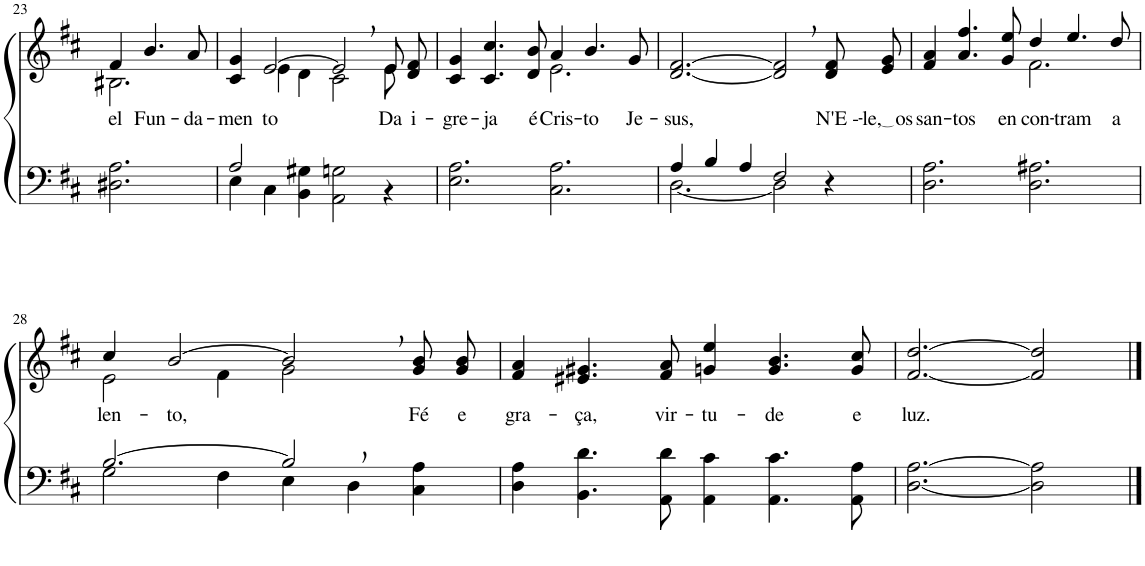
**kern	**kern	**text
*part2	*part1	*part1
*staff2	*staff1	*staff1
*I"Parte III e IV	*I"Parte I e II	*
!!LO:PB:g=z
*clefF4	*clefG2	*
*Trd1c2	*Trd1c2	*
*k[f#c#]	*k[f#c#]	*
*M6/4	*M6/4	*
=23	=23	=23
*	*^	*
!	!	!	!LO:LY:b
2.D#X\ 2.A\	4f#/	2.B#X\	el
!	!	!	!LO:LY:b
.	4.b/	.	Fun-
!	!	!	!LO:LY:b
.	8a/	.	-da-
=24	=24	=24	=24
*^	*	*	*
!	!	!	!	!LO:LY:b
2A/	4E\	4c#/ 4g/	4ryy	-men-
!	!	!	!	!LO:LY:b
.	4C#\	[2e/	4e\	-to
1ryy	4BB\ 4G#X\	.	4d\	.
.	2AA\ 2Gn\	2e,/]	2c#\	.
!	!	!	!	!LO:LY:b
.	4r	8e/L	8e\	Da
!	!	!	!	!LO:LY:b
.	.	8d/ 8f#/J	8ryy	i-
*v	*v	*	*	*
=25	=25	=25	=25
!	!	!	!LO:LY:b
2.E\ 2.A\	4c#/ 4g/	2.ryy	-gre-
!	!	!	!LO:LY:b
.	4.c#/ 4.cc#/	.	-ja
!	!	!	!LO:LY:b
.	8d/ 8b/	.	é
!	!	!	!LO:LY:b
2.C#\ 2.A\	4a/	2.e\	Cris-
!	!	!	!LO:LY:b
.	4.b/	.	-to
!	!	!	!LO:LY:b
.	8g/	.	Je-
*	*v	*v	*
=26	=26	=26
*^	*	*
!	!	!	!LO:LY:b
4A/	[2.D\	[2.d/ [2.f#/	-sus,
4B/	.	.	.
4A/	.	.	.
2F#/	2D\]	2d/], 2f#/],	.
!	!	!	!LO:LY:b
4r	4ryy	8d/ 8f#/L	N'E --
!	!	!	!LO:LY:b
.	.	8e/ 8g/J	le, os
*v	*v	*	*
=27	=27	=27
!	!	!LO:LY:b
*	*^	*
2.D\ 2.A\	4f#/ 4a/	2.ryy	san-
!	!	!	!LO:LY:b
.	4.a/ 4.ff#/	.	-tos
!	!	!	!LO:LY:b
.	8g/ 8ee/	.	en-
!	!	!	!LO:LY:b
2.D\ 2.A#X\	4dd/	2.f#\	-con-
!	!	!	!LO:LY:b
.	4.ee/	.	-tram
!	!	!	!LO:LY:b
.	8dd/	.	a-
!!LO:LB:g=z	!!
=28	=28	=28	=28
*^	*	*	*
!	!	!	!	!LO:LY:b
[2.B/	2G\	4cc#/	2e\	-len-
!	!	!	!	!LO:LY:b
.	.	[2b/	.	-to,
.	4F#\	.	4f#\	.
2B,/]	4E\	2b,/]	2g\	.
.	4D\	.	.	.
!	!	!	!	!LO:LY:b
4ryy	4C#\ 4A\	8g/ 8b/L	4ryy	Fé
!	!	!	!	!LO:LY:b
.	.	8g/ 8b/J	.	e
*v	*v	*	*	*
*	*v	*v	*
=29	=29	=29
!	!	!LO:LY:b
4D\ 4A\	4f#/ 4a/	gra-
!	!	!LO:LY:b
4.BB\ 4.d\	4.e#X/ 4.g#X/	-ça,
!	!	!LO:LY:b
8AA\ 8d\	8f#/ 8a/	vir-
!	!	!LO:LY:b
4AA\ 4c#\	4gn/ 4ee/	-tu-
!	!	!LO:LY:b
4.AA\ 4.c#\	4.g/ 4.b/	-de
!	!	!LO:LY:b
8AA\ 8A\	8g/ 8cc#/	e
=30	=30	=30
!	!	!LO:LY:b
[2.D\ [2.A\	[2.f#/ [2.dd/	luz.
2D\] 2A\]	2f#/] 2dd/]	.
==	==	==
*-	*-	*-
